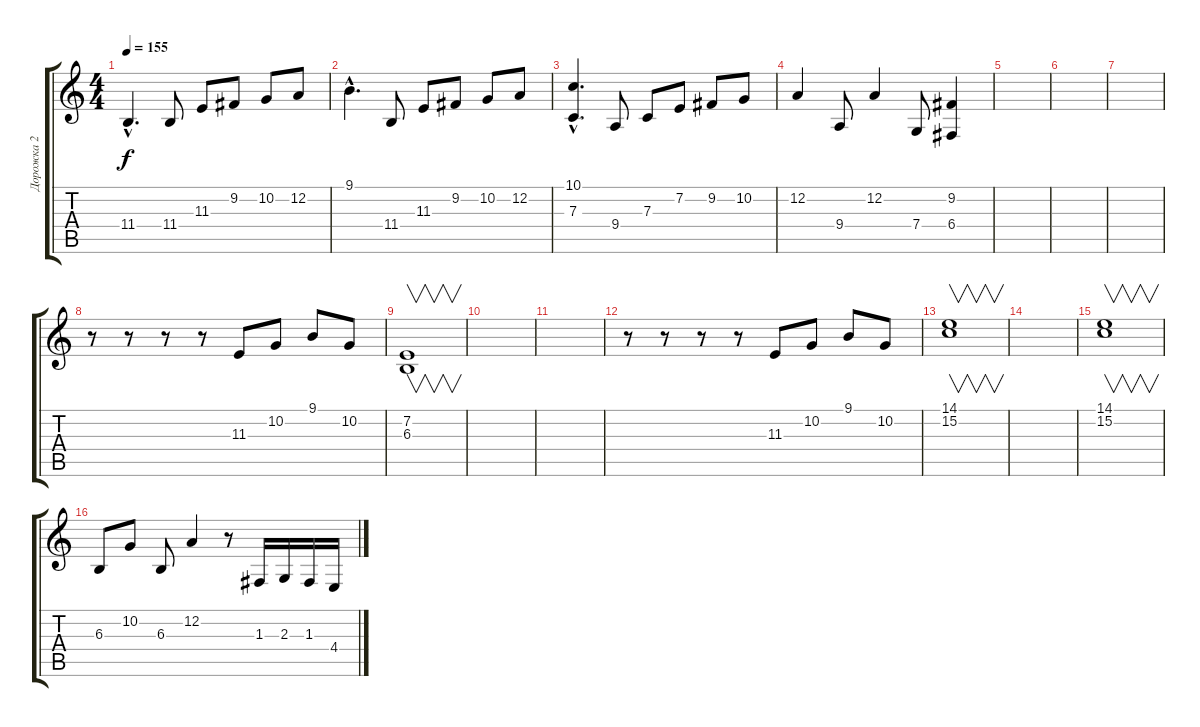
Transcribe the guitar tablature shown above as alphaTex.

\track ("Дорожка 2" "Дорожка 2") {instrument acousticgrandpiano}
\staff {score tabs}
\tuning (D4 A3 F3 C3 G2 D2) {hide}
\ts (4 4)
\tempo 155
\clef g2
\ks c
11.4{hac}.4{d dy f} 11.4.8 11.3.8 9.2.8 10.2.8 12.2.8 |
9.1{hac}.4{d} 11.4.8 11.3.8 9.2.8 10.2.8 12.2.8 |
(10.1{hac} 7.3{hac}).4{d} 9.4.8 7.3.8 7.2.8 9.2.8 10.2.8 |
12.2.4 9.4.8 12.2.4 7.4.8 (9.2 6.4).4 |
|
|
|
r.8 r.8 r.8 r.8 11.3.8 10.2.8 9.1.8 10.2.8 |
(7.2 6.3).1{v} |
|
|
r.8 r.8 r.8 r.8 11.3.8 10.2.8 9.1.8 10.2.8 |
(14.1 15.2).1{v} |
|
(14.1 15.2).1{v} |
6.3.8 10.2.8 6.3.8 12.2.4 r.8 1.3.16 2.3.16 1.3.16 4.4.16
